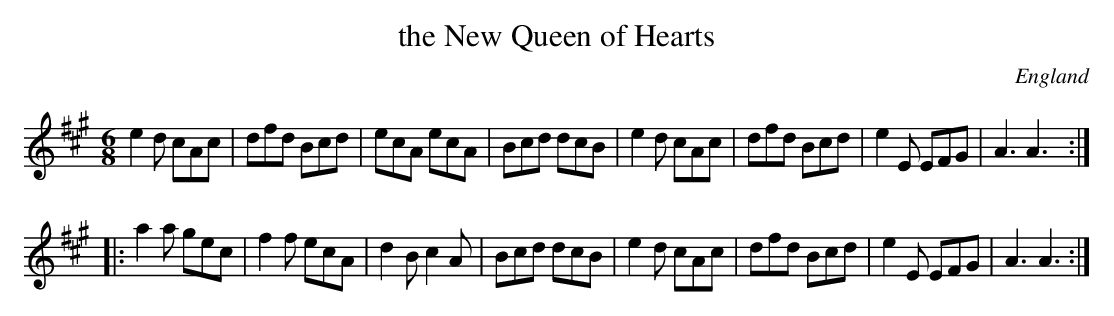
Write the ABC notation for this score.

X:1
T:the New Queen of Hearts
M:6/8
O:England
K:A major
e2d cAc| dfd Bcd| ecA ecA| Bcd dcB|\
e2d cAc| dfd Bcd| e2E EFG| A3 A3::
a2a gec| f2f ecA| d2B c2A| Bcd dcB|\
e2d cAc| dfd Bcd| e2E EFG| A3 A3:|
